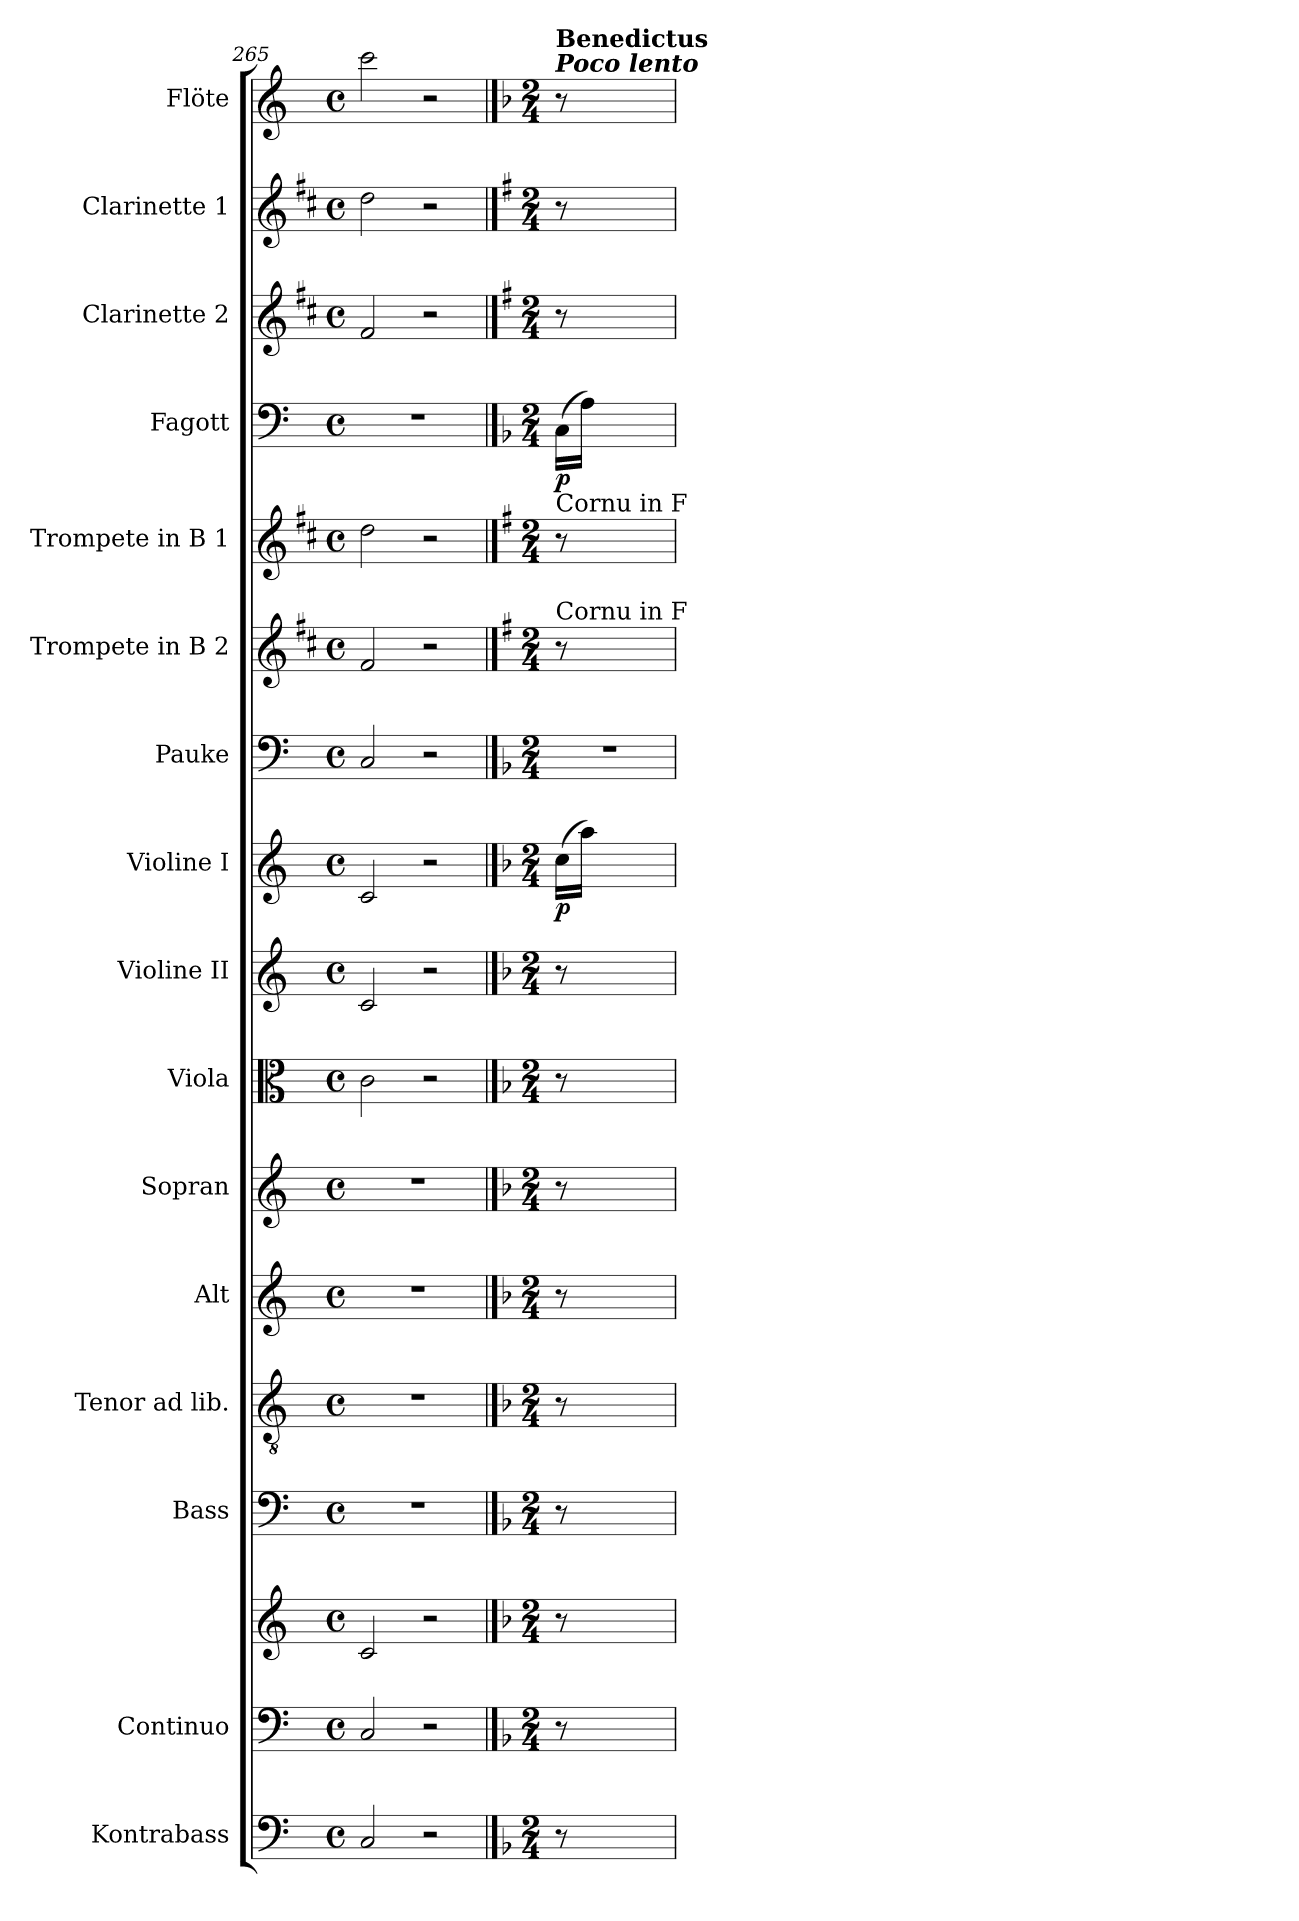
**kern	**kern	**kern	**kern	**kern	**kern	**kern	**kern	**kern	**kern	**dynam	**kern	**kern	**kern	**kern	**dynam	**kern	**kern	**kern
*part16	*part15	*part15	*part14	*part13	*part12	*part11	*part10	*part9	*part8	*part8	*part7	*part6	*part5	*part4	*part4	*part3	*part2	*part1
*staff17	*staff16	*staff15	*staff14	*staff13	*staff12	*staff11	*staff10	*staff9	*staff8	*staff8	*staff7	*staff6	*staff5	*staff4	*staff4	*staff3	*staff2	*staff1
*I"Kontrabass	*I"Continuo	*	*I"Bass	*I"Tenor ad lib.	*I"Alt	*I"Sopran	*I"Viola	*I"Violine II	*I"Violine I	*	*I"Pauke	*I"Trompete in B 2	*I"Trompete in B 1	*I"Fagott	*	*I"Clarinette 2	*I"Clarinette 1	*I"Flöte
*I'Kb.	*I'cont.	*	*I'B	*I'T	*I'A	*I'S	*I'Vla.	*I'Vl. II	*I'Vl. I	*	*I'Pk.	*	*	*I'Fg.	*	*I'Cl. 2	*I'Cl. 1	*I'Fl.
*clefF4	*clefF4	*clefG2	*clefF4	*clefGv2	*clefG2	*clefG2	*clefC3	*clefG2	*clefG2	*	*clefF4	*clefG2	*clefG2	*clefF4	*	*clefG2	*clefG2	*clefG2
*ITrd7c12	*	*	*	*	*	*	*	*	*	*	*	*ITrd1c2	*ITrd1c2	*	*	*ITrd1c2	*ITrd1c2	*
*k[]	*k[]	*k[]	*k[]	*k[]	*k[]	*k[]	*k[]	*k[]	*k[]	*	*k[]	*k[]	*k[]	*k[]	*	*k[]	*k[]	*k[]
*C:	*C:	*C:	*C:	*C:	*C:	*C:	*C:	*C:	*C:	*	*C:	*C:	*C:	*C:	*	*C:	*C:	*C:
*M4/4	*M4/4	*M4/4	*M4/4	*M4/4	*M4/4	*M4/4	*M4/4	*M4/4	*M4/4	*	*M4/4	*M4/4	*M4/4	*M4/4	*	*M4/4	*M4/4	*M4/4
*met(c)	*met(c)	*met(c)	*met(c)	*met(c)	*met(c)	*met(c)	*met(c)	*met(c)	*met(c)	*	*met(c)	*met(c)	*met(c)	*met(c)	*	*met(c)	*met(c)	*met(c)
=265	=265	=265	=265	=265	=265	=265	=265	=265	=265	=265	=265	=265	=265	=265	=265	=265	=265	=265
2CC/	2C/	2c/	1r	1r	1r	1r	2c\	2c/	2c/	.	2C/	2e/	2cc\	1r	.	2e/	2cc\	2ccc\
2r	2r	2r	.	.	.	.	2r	2r	2r	.	2r	2r	2r	.	.	2r	2r	2r
!!LO:PB:g=z
==266	==266	==266	==266	==266	==266	==266	==266	==266	==266	==266	==266	==266	==266	==266	==266	==266	==266	==266
*k[b-]	*k[b-]	*k[b-]	*k[b-]	*k[b-]	*k[b-]	*k[b-]	*k[b-]	*k[b-]	*k[b-]	*	*k[b-]	*k[b-]	*k[b-]	*k[b-]	*	*k[b-]	*k[b-]	*k[b-]
*F:	*F:	*F:	*F:	*F:	*F:	*F:	*F:	*F:	*F:	*	*F:	*F:	*F:	*F:	*	*F:	*F:	*F:
*M2/4	*M2/4	*M2/4	*M2/4	*M2/4	*M2/4	*M2/4	*M2/4	*M2/4	*M2/4	*	*M2/4	*M2/4	*M2/4	*M2/4	*	*M2/4	*M2/4	*M2/4
!	!	!	!	!	!	!	!	!	!	!	!	!	!	!	!	!	!	!LO:TX:a:Bi:t=Poco lento
!	!	!	!	!	!	!	!	!	!	!	!	!	!	!	!	!	!	!LO:TX:a:B:t=Benedictus
!	!	!	!	!	!	!	!	!	!	!	!	!	!LO:TX:a:t=Cornu in F	!	!	!	!	!
!	!	!	!	!	!	!	!	!	!	!	!	!LO:TX:a:t=Cornu in F	!	!	!	!	!	!
!	!	!	!	!	!	!	!	!	!	!LO:DY:b	!	!	!	!	!LO:DY:b	!	!	!
8r	8r	8r	8r	8r	8r	8r	8r	8r	(>16cc\LL	p	2r	8r	8r	(>16C\LL	p	8r	8r	8r
.	.	.	.	.	.	.	.	.	16aa\JJ)	.	.	.	.	16A\JJ)	.	.	.	.
4.ryy	4.ryy	4.ryy	4.ryy	4.ryy	4.ryy	4.ryy	4.ryy	4.ryy	4.ryy	.	.	4.ryy	4.ryy	4.ryy	.	4.ryy	4.ryy	4.ryy
=	=	=	=	=	=	=	=	=	=	=	=	=	=	=	=	=	=	=
*-	*-	*-	*-	*-	*-	*-	*-	*-	*-	*-	*-	*-	*-	*-	*-	*-	*-	*-
